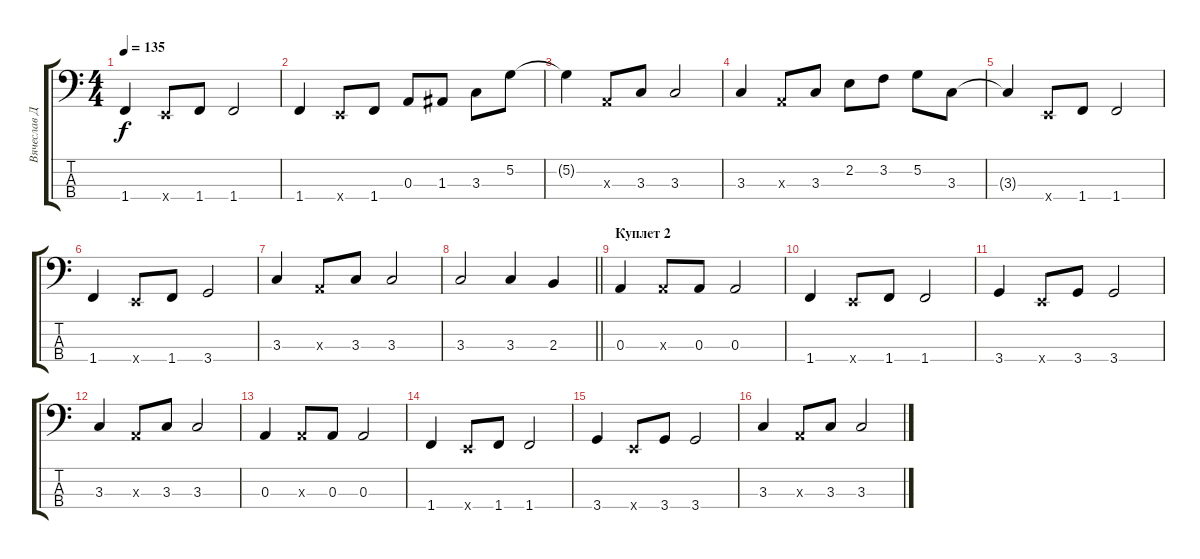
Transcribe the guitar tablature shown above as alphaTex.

\track ("Вячеслав Двинин" "Вячеслав Д") {instrument electricbasspick}
\staff {score tabs}
\tuning (G2 D2 A1 E1) {hide}
\ts (4 4)
\tempo 135
\clef f4
\ks c
1.4.4{dy f} 0.4{x}.8 1.4.8 1.4.2 |
1.4.4 0.4{x}.8 1.4.8 0.3.8 1.3.8 3.3.8 5.2.8 |
5.2{t}.4 0.3{x}.8 3.3.8 3.3.2 |
3.3.4 0.3{x}.8 3.3.8 2.2.8 3.2.8 5.2.8 3.3.8 |
3.3{t}.4 0.4{x}.8 1.4.8 1.4.2 |
1.4.4 0.4{x}.8 1.4.8 3.4.2 |
3.3.4 0.3{x}.8 3.3.8 3.3.2 |
\barLineRight lightlight
3.3.2 3.3.4 2.3.4 |
\section ("" "Куплет 2")
0.3.4 0.3{x}.8 0.3.8 0.3.2 |
1.4.4 0.4{x}.8 1.4.8 1.4.2 |
3.4.4 0.4{x}.8 3.4.8 3.4.2 |
3.3.4 0.3{x}.8 3.3.8 3.3.2 |
0.3.4 0.3{x}.8 0.3.8 0.3.2 |
1.4.4 0.4{x}.8 1.4.8 1.4.2 |
3.4.4 0.4{x}.8 3.4.8 3.4.2 |
3.3.4 0.3{x}.8 3.3.8 3.3.2
